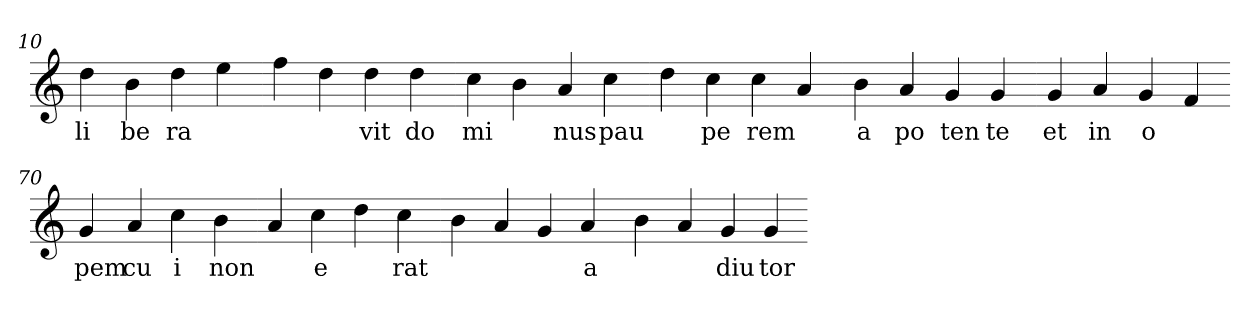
**kern	**text
*part1	*part1
*staff1	*staff1
*clefG2	*
=10.	=10.
4dd	li
4b	be
4dd	ra
4ee	.
=20.-	=20.-
4ff	.
4dd	.
4dd	vit
4dd	do
=30.-	=30.-
4cc	mi
4b	.
4a	nus
4cc	pau
=40.-	=40.-
4dd	.
4cc	pe
4cc	rem
4a	.
=50.-	=50.-
4b	a
4a	po
4g	ten
4g	te
=60.-	=60.-
4g	et
4a	in
4g	o
4f	.
=70.-	=70.-
4g	pem
4a	cu
4cc	i
4b	non
=80.-	=80.-
4a	.
4cc	e
4dd	.
4cc	rat
=90.-	=90.-
4b	.
4a	.
4g	.
4a	a
=100.-	=100.-
4b	.
4a	.
4g	diu
4g	tor
=-	=-
*-	*-
